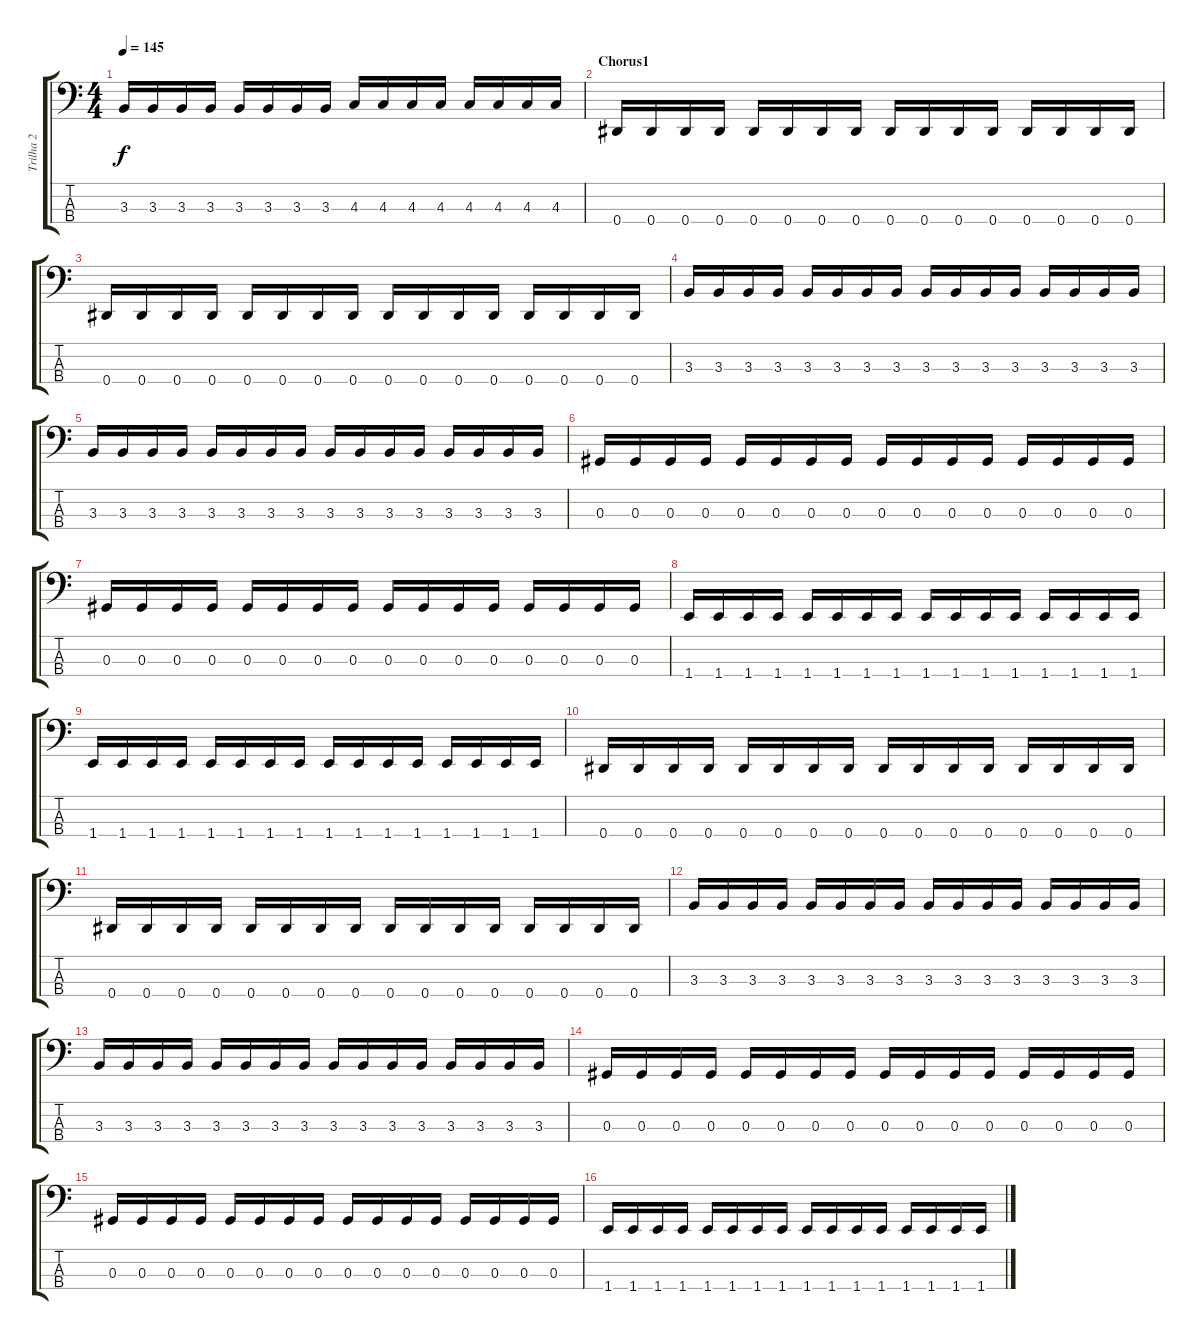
\track ("Trilha 2" "Trilha 2") {instrument electricbasspick}
\staff {score tabs}
\tuning (Gb2 Db2 Ab1 Eb1) {hide}
\ts (4 4)
\tempo 145
\clef f4
\ks c
3.3.16{dy f} 3.3.16 3.3.16 3.3.16 3.3.16 3.3.16 3.3.16 3.3.16 4.3.16 4.3.16 4.3.16 4.3.16 4.3.16 4.3.16 4.3.16 4.3.16 |
\section ("" "Chorus1")
0.4.16 0.4.16 0.4.16 0.4.16 0.4.16 0.4.16 0.4.16 0.4.16 0.4.16 0.4.16 0.4.16 0.4.16 0.4.16 0.4.16 0.4.16 0.4.16 |
0.4.16 0.4.16 0.4.16 0.4.16 0.4.16 0.4.16 0.4.16 0.4.16 0.4.16 0.4.16 0.4.16 0.4.16 0.4.16 0.4.16 0.4.16 0.4.16 |
3.3.16 3.3.16 3.3.16 3.3.16 3.3.16 3.3.16 3.3.16 3.3.16 3.3.16 3.3.16 3.3.16 3.3.16 3.3.16 3.3.16 3.3.16 3.3.16 |
3.3.16 3.3.16 3.3.16 3.3.16 3.3.16 3.3.16 3.3.16 3.3.16 3.3.16 3.3.16 3.3.16 3.3.16 3.3.16 3.3.16 3.3.16 3.3.16 |
0.3.16 0.3.16 0.3.16 0.3.16 0.3.16 0.3.16 0.3.16 0.3.16 0.3.16 0.3.16 0.3.16 0.3.16 0.3.16 0.3.16 0.3.16 0.3.16 |
0.3.16 0.3.16 0.3.16 0.3.16 0.3.16 0.3.16 0.3.16 0.3.16 0.3.16 0.3.16 0.3.16 0.3.16 0.3.16 0.3.16 0.3.16 0.3.16 |
1.4.16 1.4.16 1.4.16 1.4.16 1.4.16 1.4.16 1.4.16 1.4.16 1.4.16 1.4.16 1.4.16 1.4.16 1.4.16 1.4.16 1.4.16 1.4.16 |
1.4.16 1.4.16 1.4.16 1.4.16 1.4.16 1.4.16 1.4.16 1.4.16 1.4.16 1.4.16 1.4.16 1.4.16 1.4.16 1.4.16 1.4.16 1.4.16 |
0.4.16 0.4.16 0.4.16 0.4.16 0.4.16 0.4.16 0.4.16 0.4.16 0.4.16 0.4.16 0.4.16 0.4.16 0.4.16 0.4.16 0.4.16 0.4.16 |
0.4.16 0.4.16 0.4.16 0.4.16 0.4.16 0.4.16 0.4.16 0.4.16 0.4.16 0.4.16 0.4.16 0.4.16 0.4.16 0.4.16 0.4.16 0.4.16 |
3.3.16 3.3.16 3.3.16 3.3.16 3.3.16 3.3.16 3.3.16 3.3.16 3.3.16 3.3.16 3.3.16 3.3.16 3.3.16 3.3.16 3.3.16 3.3.16 |
3.3.16 3.3.16 3.3.16 3.3.16 3.3.16 3.3.16 3.3.16 3.3.16 3.3.16 3.3.16 3.3.16 3.3.16 3.3.16 3.3.16 3.3.16 3.3.16 |
0.3.16 0.3.16 0.3.16 0.3.16 0.3.16 0.3.16 0.3.16 0.3.16 0.3.16 0.3.16 0.3.16 0.3.16 0.3.16 0.3.16 0.3.16 0.3.16 |
0.3.16 0.3.16 0.3.16 0.3.16 0.3.16 0.3.16 0.3.16 0.3.16 0.3.16 0.3.16 0.3.16 0.3.16 0.3.16 0.3.16 0.3.16 0.3.16 |
1.4.16 1.4.16 1.4.16 1.4.16 1.4.16 1.4.16 1.4.16 1.4.16 1.4.16 1.4.16 1.4.16 1.4.16 1.4.16 1.4.16 1.4.16 1.4.16
